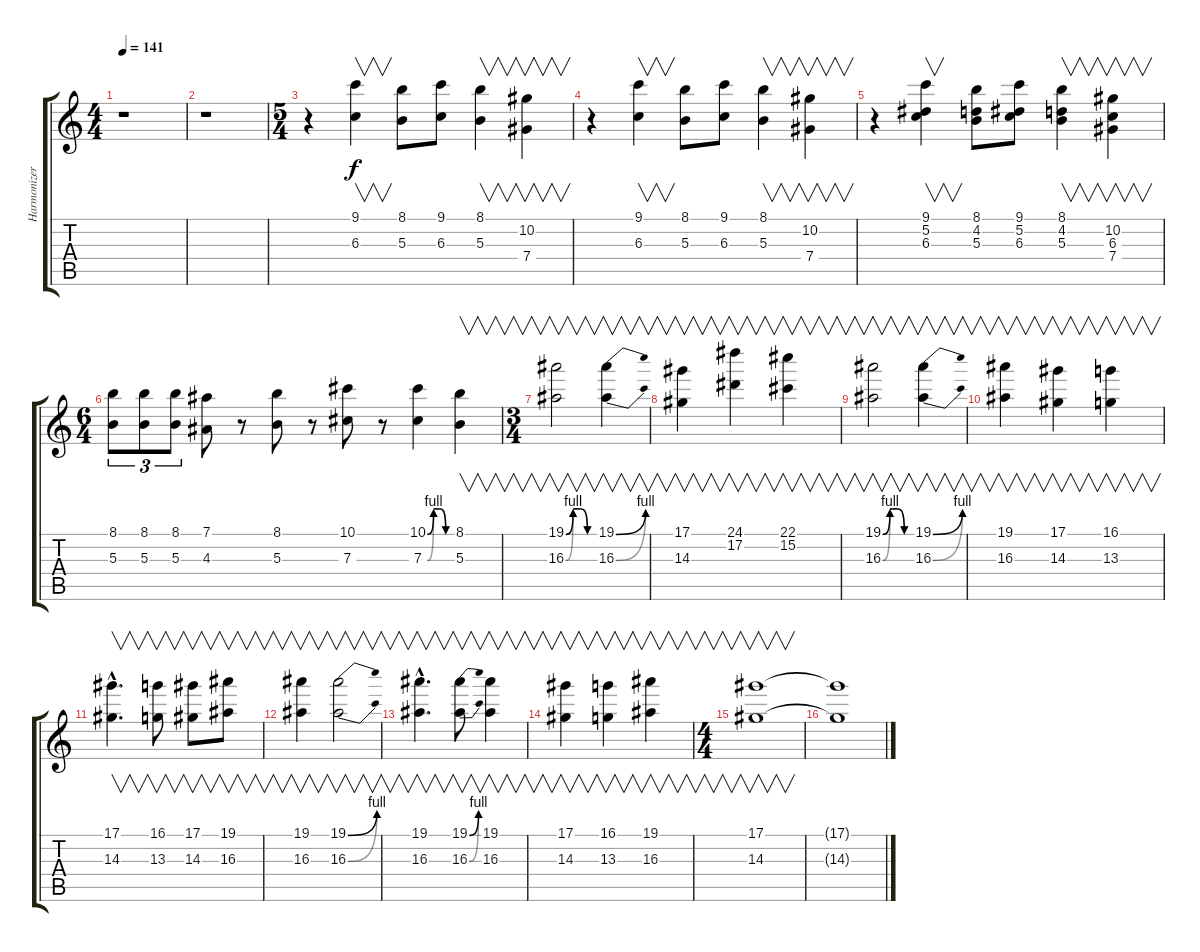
\track ("Harmonizer for Guitar 1" "Harmonizer") {instrument distortionguitar}
\staff {score tabs}
\tuning (Eb4 Bb3 Gb3 Db3 Ab2 Eb2) {hide}
\ts (4 4)
\tempo 141
\clef g2
\ks c
r.1{dy f} |
r.1 |
\ts (5 4)
r.4 (9.1 6.3).4{v} (8.1 5.3).8 (9.1 6.3).8 (8.1 5.3).4{v} (10.2 7.4).4{v} |
r.4 (9.1 6.3).4{v} (8.1 5.3).8 (9.1 6.3).8 (8.1 5.3).4{v} (10.2 7.4).4{v} |
r.4 (9.1 5.2 6.3).4{v} (8.1 4.2 5.3).8 (9.1 5.2 6.3).8 (8.1 4.2 5.3).4{v} (10.2 6.3 7.4).4{v} |
\ts (6 4)
(8.1 5.3).8{tu (3 2)} (8.1 5.3).8{tu (3 2)} (8.1 5.3).8{tu (3 2)} (7.1 4.3).8 r.8 (8.1 5.3).8 r.8 (10.1 7.3).8 r.8 (10.1{be (custom 0 0 15 4 30 4 45 0 60 0)} 7.3{be (custom 0 0 15 4 30 4 45 0 60 0)}).4 (8.1 5.3).4{v} |
\ts (3 4)
(19.1{be (custom 0 0 15 4 30 4 45 0 60 0)} 16.3{be (custom 0 0 15 4 30 4 45 0 60 0)}).2{v} (19.1{be (bend 0 0 60 4)} 16.3{be (bend 0 0 60 4)}).4{v} |
(17.1 14.3).4{v} (24.1 17.2).4{v} (22.1 15.2).4{v} |
(19.1{be (custom 0 0 15 4 30 4 45 0 60 0)} 16.3{be (custom 0 0 15 4 30 4 45 0 60 0)}).2{v} (19.1{be (bend 0 0 60 4)} 16.3{be (bend 0 0 60 4)}).4{v} |
(19.1 16.3).4{v} (17.1 14.3).4{v} (16.1 13.3).4{v} |
(17.1{hac} 14.3{hac}).4{v d} (16.1 13.3).8{v} (17.1 14.3).8{v} (19.1 16.3).8{v} |
(19.1 16.3).4{v} (19.1{be (bend 0 0 60 4)} 16.3{be (bend 0 0 60 4)}).2{v} |
(19.1{hac} 16.3{hac}).4{v d} (19.1{be (bend 0 0 60 4)} 16.3{be (bend 0 0 60 4)}).8{v} (19.1 16.3).4{v} |
(17.1 14.3).4{v} (16.1 13.3).4{v} (19.1 16.3).4{v} |
\ts (4 4)
(17.1 14.3).1{v} |
(17.1{t} 14.3{t}).1
